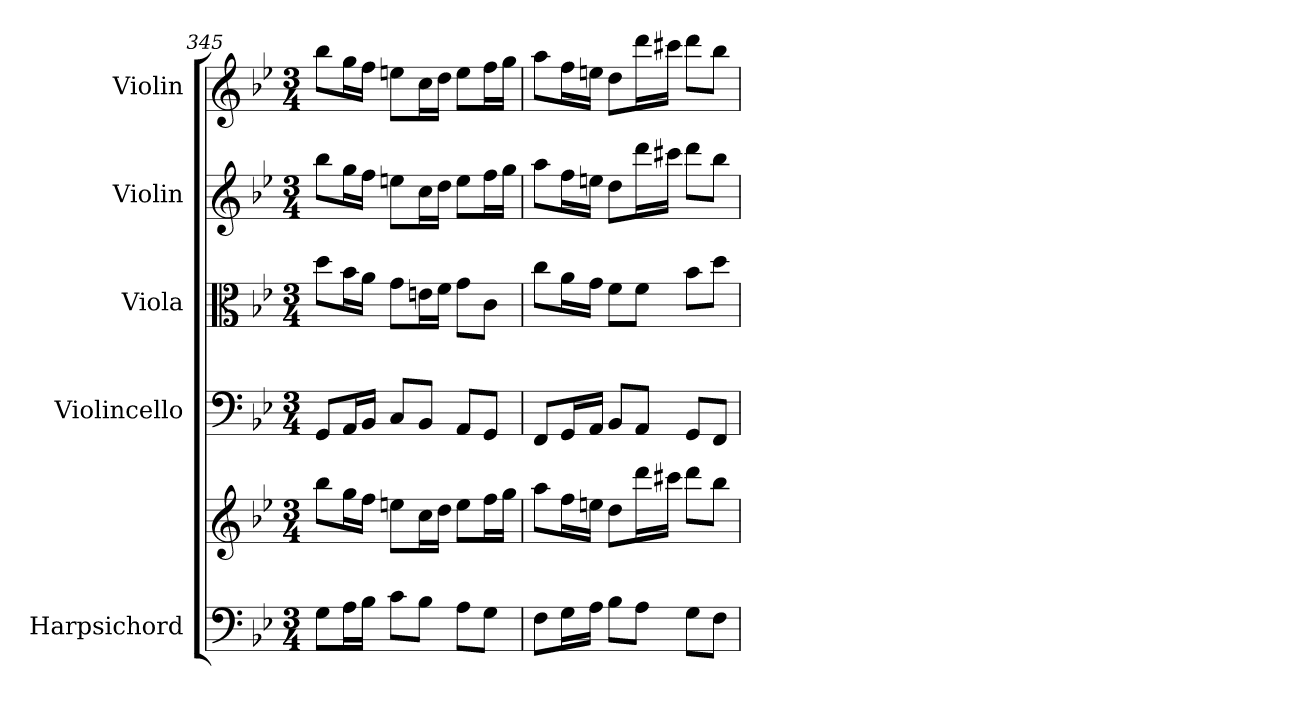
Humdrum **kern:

**kern	**kern	**kern	**kern	**kern	**kern
*part5	*part5	*part4	*part3	*part2	*part1
*staff6	*staff5	*staff4	*staff3	*staff2	*staff1
*I"Harpsichord	*	*I"Violincello	*I"Viola	*I"Violin	*I"Violin
*I'Hpschd	*	*I'Vc	*I'Vla	*I'Vln	*I'Vln
*clefF4	*clefG2	*clefF4	*clefC3	*clefG2	*clefG2
*k[b-e-]	*k[b-e-]	*k[b-e-]	*k[b-e-]	*k[b-e-]	*k[b-e-]
*M3/4	*M3/4	*M3/4	*M3/4	*M3/4	*M3/4
=345	=345	=345	=345	=345	=345
8G\L	8bb-\L	8GG/L	8dd\L	8bb-\L	8bb-\L
16A\L	16gg\L	16AA/L	16b-\L	16gg\L	16gg\L
16B-\JJ	16ff\JJ	16BB-/JJ	16a\JJ	16ff\JJ	16ff\JJ
8c\L	8een\L	8C/L	8g\L	8een\L	8een\L
8B-\J	16cc\L	8BB-/J	16en\L	16cc\L	16cc\L
.	16dd\JJ	.	16f\JJ	16dd\JJ	16dd\JJ
8A\L	8ee\L	8AA/L	8g\L	8ee\L	8ee\L
8G\J	16ff\L	8GG/J	8c\J	16ff\L	16ff\L
.	16gg\JJ	.	.	16gg\JJ	16gg\JJ
=346	=346	=346	=346	=346	=346
8F\L	8aa\L	8FF/L	8cc\L	8aa\L	8aa\L
16G\L	16ff\L	16GG/L	16a\L	16ff\L	16ff\L
16A\JJ	16een\JJ	16AA/JJ	16g\JJ	16een\JJ	16een\JJ
8B-\L	8dd\L	8BB-/L	8f\L	8dd\L	8dd\L
8A\J	16ddd\L	8AA/J	8f\J	16ddd\L	16ddd\L
.	16ccc#X\JJ	.	.	16ccc#X\JJ	16ccc#X\JJ
8G\L	8ddd\L	8GG/L	8b-\L	8ddd\L	8ddd\L
8F\J	8bb-\J	8FF/J	8dd\J	8bb-\J	8bb-\J
=	=	=	=	=	=
*-	*-	*-	*-	*-	*-
